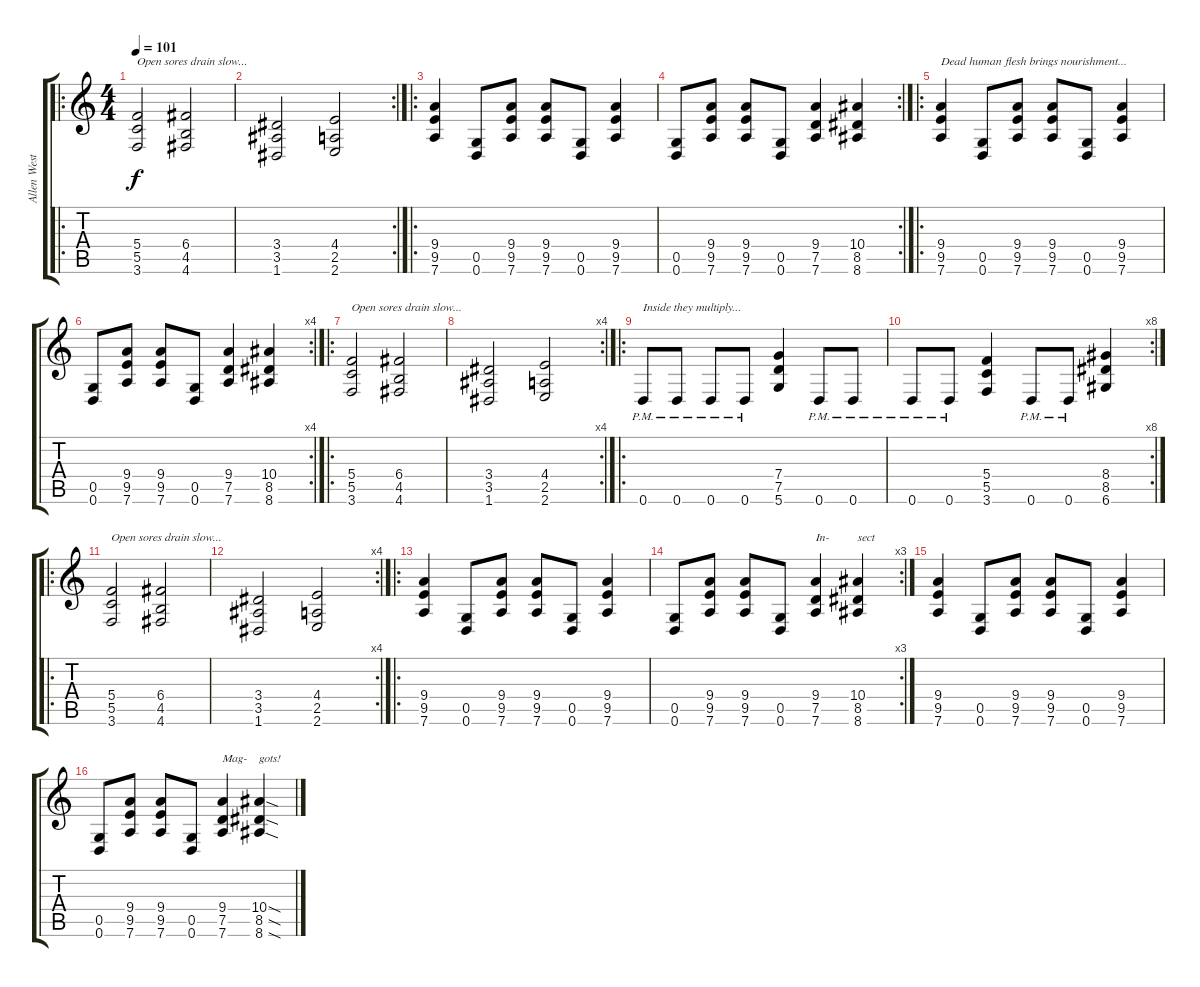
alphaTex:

\track ("Allen West 2" "Allen West") {instrument distortionguitar}
\staff {score tabs}
\tuning (D4 A3 F3 C3 G2 D2) {hide}
\ro
\ts (4 4)
\tempo 101
\clef g2
\ks c
(5.4 5.5 3.6).2{txt "Open sores drain slow..." dy f} (6.4 4.5 4.6).2 |
\rc 2
(3.4 3.5 1.6).2 (4.4 2.5 2.6).2 |
\ro
(9.4 9.5 7.6).4 (0.5 0.6).8 (9.4 9.5 7.6).8 (9.4 9.5 7.6).8 (0.5 0.6).8 (9.4 9.5 7.6).4 |
\rc 2
(0.5 0.6).8 (9.4 9.5 7.6).8 (9.4 9.5 7.6).8 (0.5 0.6).8 (9.4 7.5 7.6).4 (10.4 8.5 8.6).4 |
\ro
(9.4 9.5 7.6).4{txt "Dead human flesh brings nourishment..."} (0.5 0.6).8 (9.4 9.5 7.6).8 (9.4 9.5 7.6).8 (0.5 0.6).8 (9.4 9.5 7.6).4 |
\rc 4
(0.5 0.6).8 (9.4 9.5 7.6).8 (9.4 9.5 7.6).8 (0.5 0.6).8 (9.4 7.5 7.6).4 (10.4 8.5 8.6).4 |
\ro
(5.4 5.5 3.6).2{txt "Open sores drain slow..."} (6.4 4.5 4.6).2 |
\rc 4
(3.4 3.5 1.6).2 (4.4 2.5 2.6).2 |
\ro
0.6{pm}.8{txt "Inside they multiply..."} 0.6{pm}.8 0.6{pm}.8 0.6{pm}.8 (7.4 7.5 5.6).4 0.6{pm}.8 0.6{pm}.8 |
\rc 8
0.6{pm}.8 0.6{pm}.8 (5.4 5.5 3.6).4 0.6{pm}.8 0.6{pm}.8 (8.4 8.5 6.6).4 |
\ro
(5.4 5.5 3.6).2{txt "Open sores drain slow..."} (6.4 4.5 4.6).2 |
\rc 4
(3.4 3.5 1.6).2 (4.4 2.5 2.6).2 |
\ro
(9.4 9.5 7.6).4 (0.5 0.6).8 (9.4 9.5 7.6).8 (9.4 9.5 7.6).8 (0.5 0.6).8 (9.4 9.5 7.6).4 |
\rc 3
(0.5 0.6).8 (9.4 9.5 7.6).8 (9.4 9.5 7.6).8 (0.5 0.6).8 (9.4 7.5 7.6).4{txt "In-"} (10.4 8.5 8.6).4{txt "sect"} |
(9.4 9.5 7.6).4 (0.5 0.6).8 (9.4 9.5 7.6).8 (9.4 9.5 7.6).8 (0.5 0.6).8 (9.4 9.5 7.6).4 |
(0.5 0.6).8 (9.4 9.5 7.6).8 (9.4 9.5 7.6).8 (0.5 0.6).8 (9.4 7.5 7.6).4{txt "Mag-"} (10.4{sod} 8.5{sod} 8.6{sod}).4{txt "gots!"}
